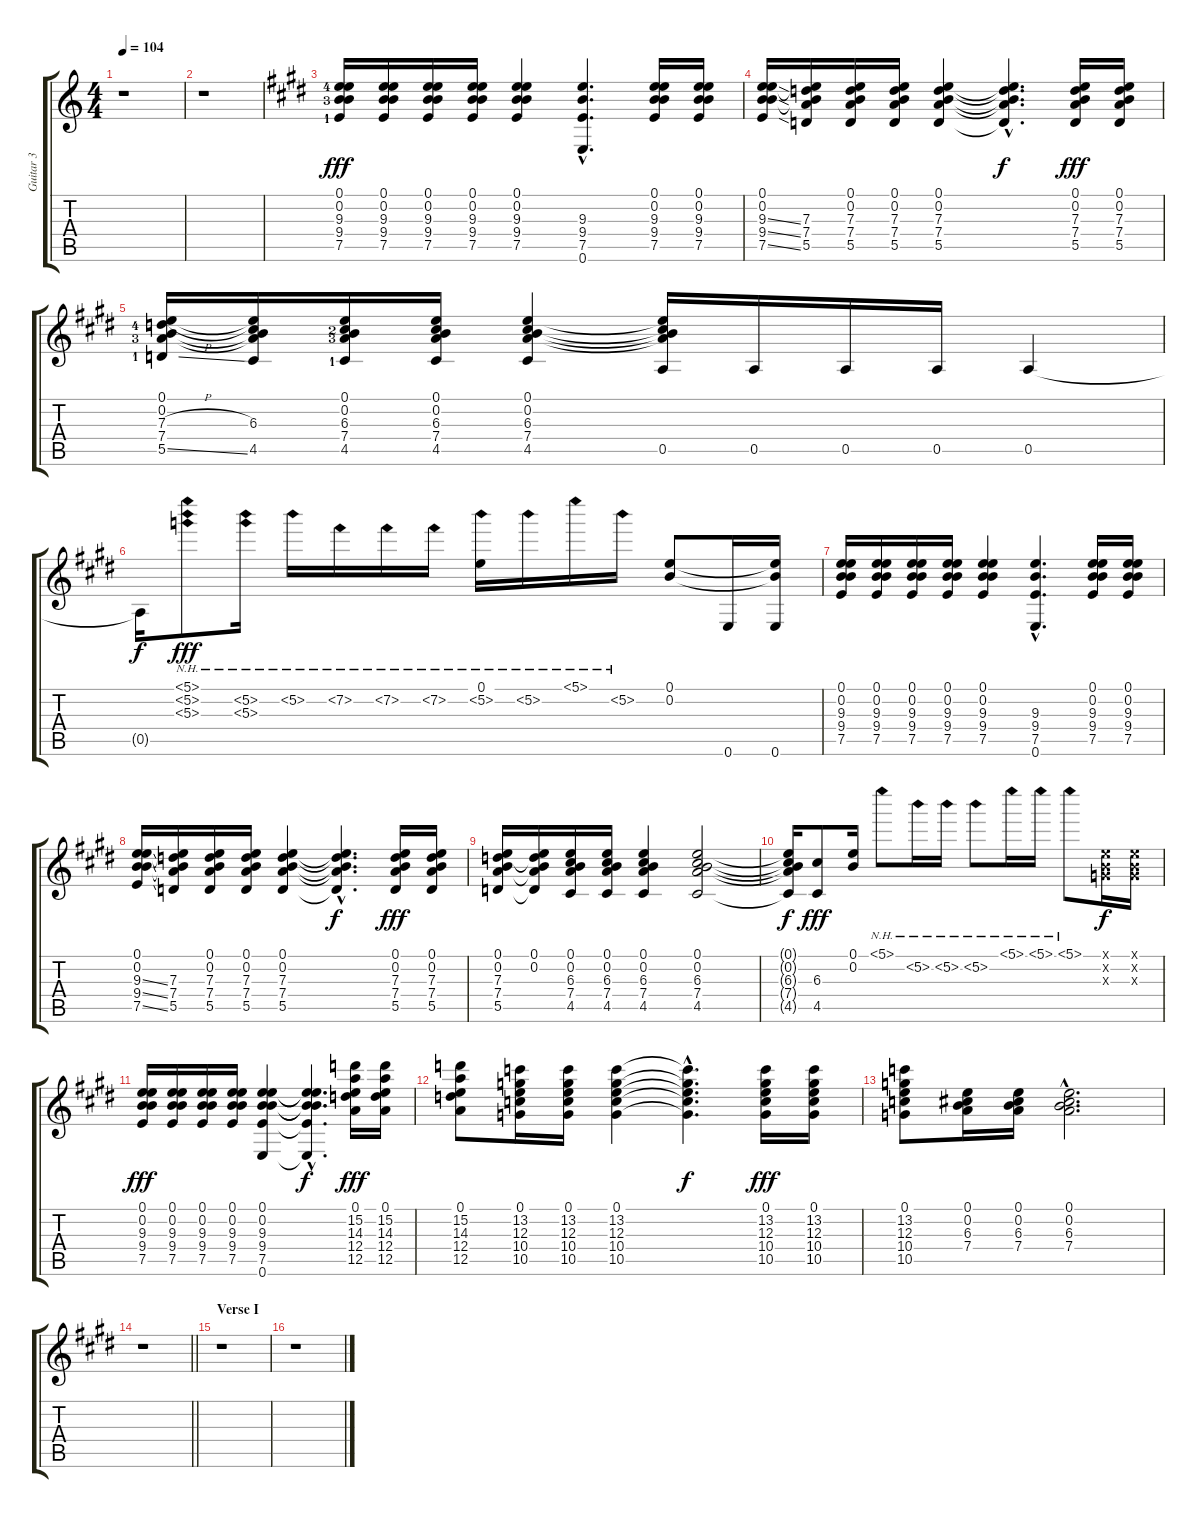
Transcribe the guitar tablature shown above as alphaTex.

\track ("Guitar 3" "Guitar 3") {instrument overdrivenguitar}
\staff {score tabs}
\tuning (E4 B3 G3 D3 A2 E2) {hide}
\ts (4 4)
\tempo 104
\clef g2
\ks c
r.1{dy fff instrument overdrivenguitar} |
r.1 |
\ks e
(0.1 0.2 9.3{lf 5} 9.4{lf 4} 7.5{lf 2}).16 (0.1 0.2 9.3 9.4 7.5).16 (0.1 0.2 9.3 9.4 7.5).16 (0.1 0.2 9.3 9.4 7.5).16 (0.1 0.2 9.3 9.4 7.5).4 (9.3{hac} 9.4{hac} 7.5{hac} 0.6{hac}).4{d} (0.1 0.2 9.3 9.4 7.5).16 (0.1 0.2 9.3 9.4 7.5).16 |
(0.1 0.2 9.3{ss} 9.4{ss} 7.5{ss}).16 (0.1{t} 0.2{t} 7.3 7.4 5.5).16 (0.1 0.2 7.3 7.4 5.5).16 (0.1 0.2 7.3 7.4 5.5).16 (0.1 0.2 7.3 7.4 5.5).4 (0.1{hac t} 0.2{hac t} 7.3{hac t} 7.4{hac t} 5.5{hac t}).4{d dy f} (0.1 0.2 7.3 7.4 5.5).16{dy fff} (0.1 0.2 7.3 7.4 5.5).16 |
(0.1 0.2 7.3{h lf 5} 7.4{lf 4} 5.5{ss lf 2}).16 (0.1{t} 0.2{t} 6.3 7.4{t} 4.5).16 (0.1 0.2 6.3{lf 3} 7.4{lf 4} 4.5{lf 2}).16 (0.1 0.2 6.3 7.4 4.5).16 (0.1 0.2 6.3 7.4 4.5).4 (0.1{t} 0.2{t} 6.3{t} 7.4{t} 0.5).16 0.5.16 0.5.16 0.5.16 0.5.4 |
0.5{t}.16{dy f} (5.1{nh} 5.2{nh} 5.3{nh}).8{dy fff} (5.2{nh} 5.3{nh}).16 5.2{nh}.16 7.2{nh}.16 7.2{nh}.16 7.2{nh}.16 (0.1 5.2{nh}).16 5.2{nh}.16 5.1{nh}.16 5.2{nh}.16 (0.1 0.2).8 0.6.16 (0.1{t} 0.2{t} 0.6).16 |
(0.1 0.2 9.3 9.4 7.5).16 (0.1 0.2 9.3 9.4 7.5).16 (0.1 0.2 9.3 9.4 7.5).16 (0.1 0.2 9.3 9.4 7.5).16 (0.1 0.2 9.3 9.4 7.5).4 (9.3{hac} 9.4{hac} 7.5{hac} 0.6{hac}).4{d} (0.1 0.2 9.3 9.4 7.5).16 (0.1 0.2 9.3 9.4 7.5).16 |
(0.1 0.2 9.3{ss} 9.4{ss} 7.5{ss}).16 (0.1{t} 0.2{t} 7.3 7.4 5.5).16 (0.1 0.2 7.3 7.4 5.5).16 (0.1 0.2 7.3 7.4 5.5).16 (0.1 0.2 7.3 7.4 5.5).4 (0.1{hac t} 0.2{hac t} 7.3{hac t} 7.4{hac t} 5.5{hac t}).4{d dy f} (0.1 0.2 7.3 7.4 5.5).16{dy fff} (0.1 0.2 7.3 7.4 5.5).16 |
(0.1 0.2 7.3 7.4 5.5).16 (0.1 0.2 7.3{t} 7.4{t} 5.5{t}).16 (0.1 0.2 6.3 7.4 4.5).16 (0.1 0.2 6.3 7.4 4.5).16 (0.1 0.2 6.3 7.4 4.5).4 (0.1 0.2 6.3 7.4 4.5).2 |
(0.1{t} 0.2{t} 6.3{t} 7.4{t} 4.5{t}).16{dy f} (6.3 4.5).8{dy fff} (0.1 0.2).16 5.1{nh}.8 5.2{nh}.16 5.2{nh}.16 5.2{nh}.8 5.1{nh}.16 5.1{nh}.16 5.1{nh}.8 (0.1{x} 0.2{x} 0.3{x}).16{dy f} (0.1{x} 0.2{x} 0.3{x}).16 |
(0.1 0.2 9.3 9.4 7.5).16{dy fff} (0.1 0.2 9.3 9.4 7.5).16 (0.1 0.2 9.3 9.4 7.5).16 (0.1 0.2 9.3 9.4 7.5).16 (0.1 0.2 9.3 9.4 7.5 0.6).4 (0.1{hac t} 0.2{hac t} 9.3{hac t} 9.4{hac t} 7.5{hac t} 0.6{hac t}).4{d dy f} (0.1 15.2 14.3 12.4 12.5).16{dy fff} (0.1 15.2 14.3 12.4 12.5).16 |
(0.1 15.2 14.3 12.4 12.5).8 (0.1 13.2 12.3 10.4 10.5).16 (0.1 13.2 12.3 10.4 10.5).16 (0.1 13.2 12.3 10.4 10.5).4 (0.1{hac t} 13.2{hac t} 12.3{hac t} 10.4{hac t} 10.5{hac t}).4{d dy f} (0.1 13.2 12.3 10.4 10.5).16{dy fff} (0.1 13.2 12.3 10.4 10.5).16 |
(0.1 13.2 12.3 10.4 10.5).8 (0.1 0.2 6.3 7.4).16 (0.1 0.2 6.3 7.4).16 (0.1{hac} 0.2{hac} 6.3{hac} 7.4{hac}).2{d} |
\barLineRight lightlight
r.1 |
\section ("" "Verse I")
r.1 |
r.1
